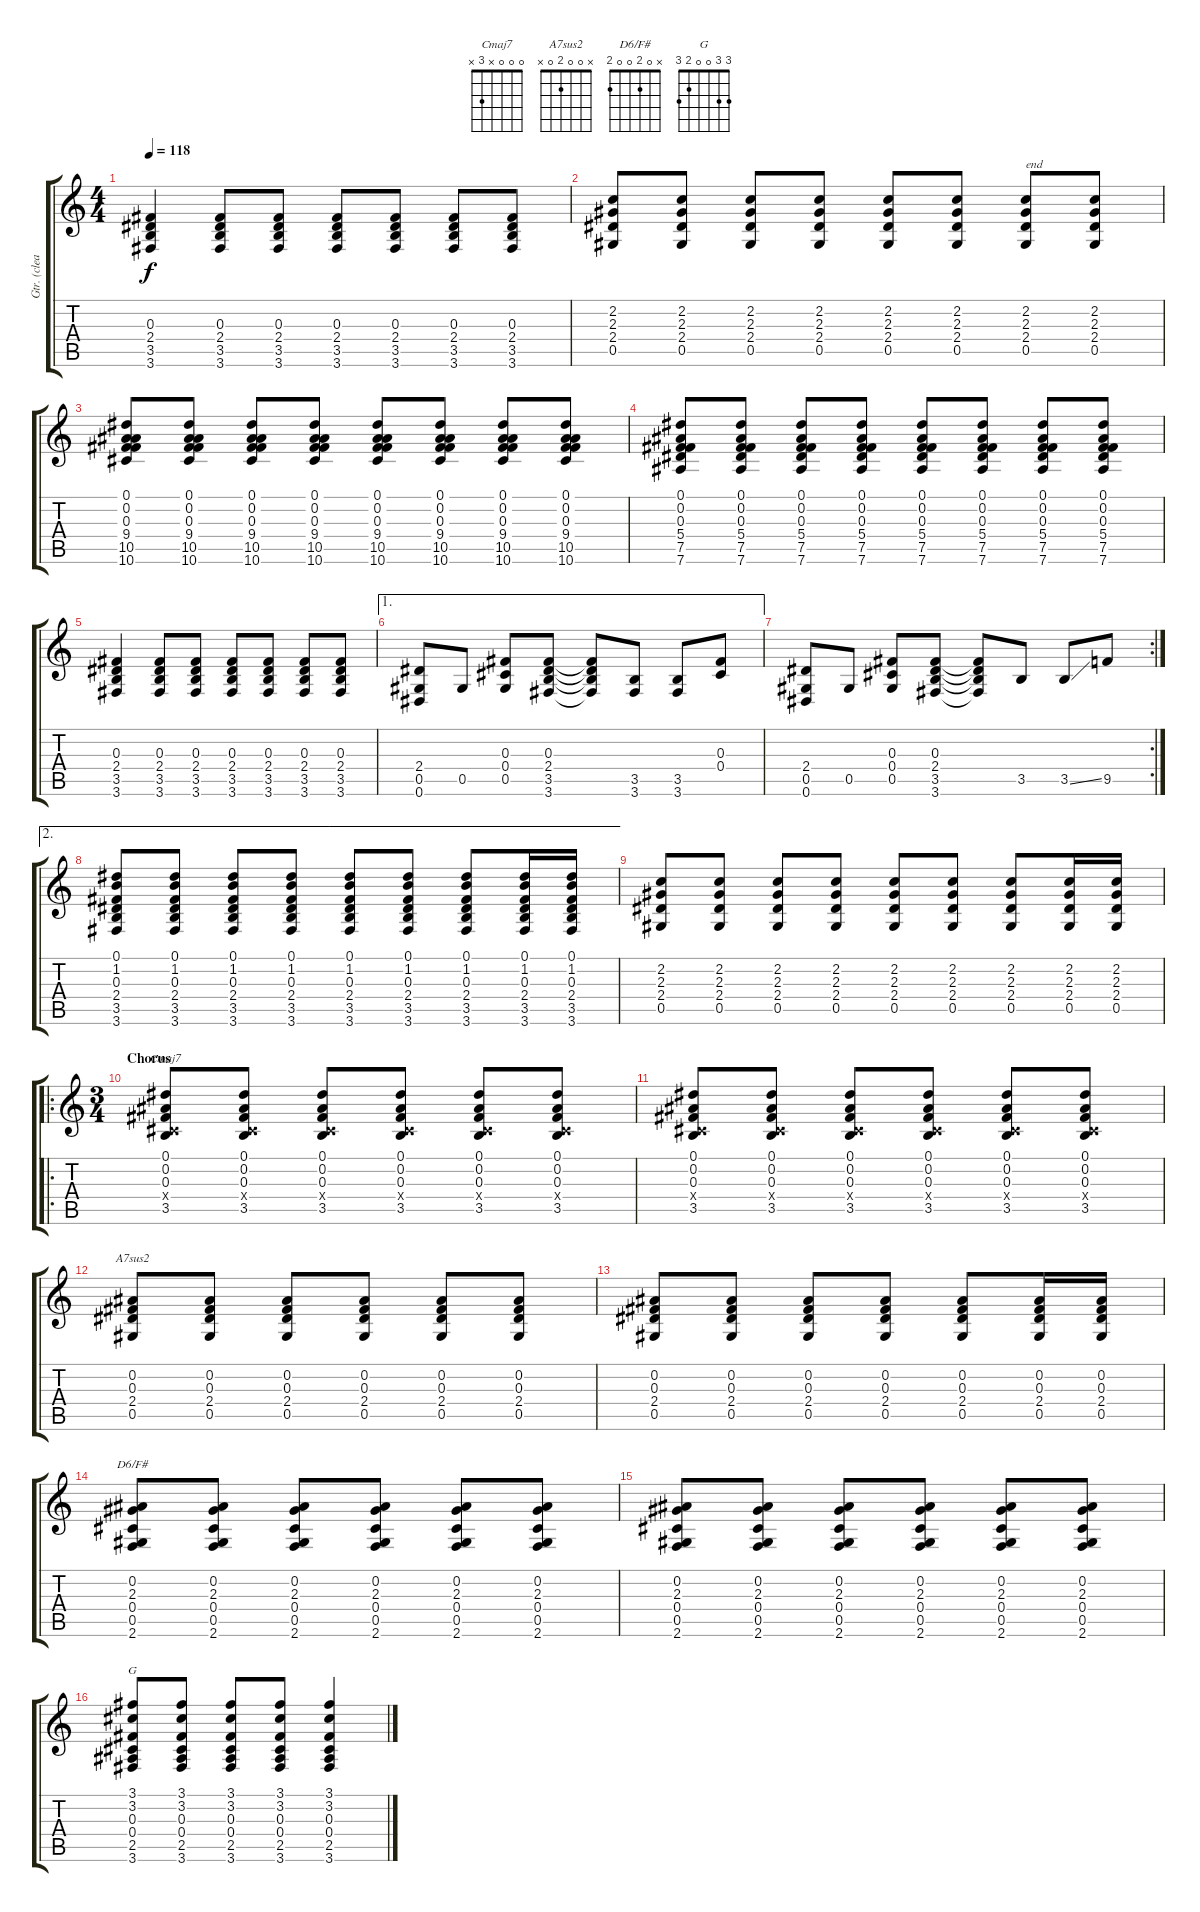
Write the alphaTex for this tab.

\track ("Gtr. (clean)" "Gtr. (clea") {instrument electricguitarclean}
\staff {score tabs}
\tuning (Eb4 Bb3 Gb3 Db3 Ab2 Eb2) {hide}
\chord ("Cmaj7" 0 0 0 x 3 x)
\chord ("A7sus2" x 0 0 2 0 x)
\chord ("D6/F#" x 0 2 0 0 2)
\chord ("G" 3 3 0 0 2 3)
\ts (4 4)
\tempo 118
\clef g2
\ks c
(0.3 2.4 3.5 3.6).4{dy f} (0.3 2.4 3.5 3.6).8 (0.3 2.4 3.5 3.6).8 (0.3 2.4 3.5 3.6).8 (0.3 2.4 3.5 3.6).8 (0.3 2.4 3.5 3.6).8 (0.3 2.4 3.5 3.6).8 |
(2.2 2.3 2.4 0.5).8 (2.2 2.3 2.4 0.5).8 (2.2 2.3 2.4 0.5).8 (2.2 2.3 2.4 0.5).8 (2.2 2.3 2.4 0.5).8 (2.2 2.3 2.4 0.5).8 (2.2 2.3 2.4 0.5).8{txt "end"} (2.2 2.3 2.4 0.5).8 |
(0.1 0.2 0.3 9.4 10.5 10.6).8 (0.1 0.2 0.3 9.4 10.5 10.6).8 (0.1 0.2 0.3 9.4 10.5 10.6).8 (0.1 0.2 0.3 9.4 10.5 10.6).8 (0.1 0.2 0.3 9.4 10.5 10.6).8 (0.1 0.2 0.3 9.4 10.5 10.6).8 (0.1 0.2 0.3 9.4 10.5 10.6).8 (0.1 0.2 0.3 9.4 10.5 10.6).8 |
(0.1 0.2 0.3 5.4 7.5 7.6).8 (0.1 0.2 0.3 5.4 7.5 7.6).8 (0.1 0.2 0.3 5.4 7.5 7.6).8 (0.1 0.2 0.3 5.4 7.5 7.6).8 (0.1 0.2 0.3 5.4 7.5 7.6).8 (0.1 0.2 0.3 5.4 7.5 7.6).8 (0.1 0.2 0.3 5.4 7.5 7.6).8 (0.1 0.2 0.3 5.4 7.5 7.6).8 |
(0.3 2.4 3.5 3.6).4 (0.3 2.4 3.5 3.6).8 (0.3 2.4 3.5 3.6).8 (0.3 2.4 3.5 3.6).8 (0.3 2.4 3.5 3.6).8 (0.3 2.4 3.5 3.6).8 (0.3 2.4 3.5 3.6).8 |
\ae 1
(2.4 0.5 0.6).8 0.5.8 (0.3 0.4 0.5).8 (0.3 2.4 3.5 3.6).8 (0.3{t} 2.4{t} 3.5{t} 3.6{t}).8 (3.5 3.6).8 (3.5 3.6).8 (0.3 0.4).8 |
\rc 2
(2.4 0.5 0.6).8 0.5.8 (0.3 0.4 0.5).8 (0.3 2.4 3.5 3.6).8 (0.3{t} 2.4{t} 3.5{t} 3.6{t}).8 3.5.8 3.5{ss}.8 9.5.8 |
\ae 2
(0.1 1.2 0.3 2.4 3.5 3.6).8 (0.1 1.2 0.3 2.4 3.5 3.6).8 (0.1 1.2 0.3 2.4 3.5 3.6).8 (0.1 1.2 0.3 2.4 3.5 3.6).8 (0.1 1.2 0.3 2.4 3.5 3.6).8 (0.1 1.2 0.3 2.4 3.5 3.6).8 (0.1 1.2 0.3 2.4 3.5 3.6).8 (0.1 1.2 0.3 2.4 3.5 3.6).16 (0.1 1.2 0.3 2.4 3.5 3.6).16 |
(2.2 2.3 2.4 0.5).8 (2.2 2.3 2.4 0.5).8 (2.2 2.3 2.4 0.5).8 (2.2 2.3 2.4 0.5).8 (2.2 2.3 2.4 0.5).8 (2.2 2.3 2.4 0.5).8 (2.2 2.3 2.4 0.5).8 (2.2 2.3 2.4 0.5).16 (2.2 2.3 2.4 0.5).16 |
\ro
\ts (3 4)
\section ("" "Chorus")
(0.1 0.2 0.3 0.4{x} 3.5).8{ch "Cmaj7"} (0.1 0.2 0.3 0.4{x} 3.5).8 (0.1 0.2 0.3 0.4{x} 3.5).8 (0.1 0.2 0.3 0.4{x} 3.5).8 (0.1 0.2 0.3 0.4{x} 3.5).8 (0.1 0.2 0.3 0.4{x} 3.5).8 |
(0.1 0.2 0.3 0.4{x} 3.5).8 (0.1 0.2 0.3 0.4{x} 3.5).8 (0.1 0.2 0.3 0.4{x} 3.5).8 (0.1 0.2 0.3 0.4{x} 3.5).8 (0.1 0.2 0.3 0.4{x} 3.5).8 (0.1 0.2 0.3 0.4{x} 3.5).8 |
(0.2 0.3 2.4 0.5).8{ch "A7sus2"} (0.2 0.3 2.4 0.5).8 (0.2 0.3 2.4 0.5).8 (0.2 0.3 2.4 0.5).8 (0.2 0.3 2.4 0.5).8 (0.2 0.3 2.4 0.5).8 |
(0.2 0.3 2.4 0.5).8 (0.2 0.3 2.4 0.5).8 (0.2 0.3 2.4 0.5).8 (0.2 0.3 2.4 0.5).8 (0.2 0.3 2.4 0.5).8 (0.2 0.3 2.4 0.5).16 (0.2 0.3 2.4 0.5).16 |
(0.2 2.3 0.4 0.5 2.6).8{ch "D6/F#"} (0.2 2.3 0.4 0.5 2.6).8 (0.2 2.3 0.4 0.5 2.6).8 (0.2 2.3 0.4 0.5 2.6).8 (0.2 2.3 0.4 0.5 2.6).8 (0.2 2.3 0.4 0.5 2.6).8 |
(0.2 2.3 0.4 0.5 2.6).8 (0.2 2.3 0.4 0.5 2.6).8 (0.2 2.3 0.4 0.5 2.6).8 (0.2 2.3 0.4 0.5 2.6).8 (0.2 2.3 0.4 0.5 2.6).8 (0.2 2.3 0.4 0.5 2.6).8 |
(3.1 3.2 0.3 0.4 2.5 3.6).8{ch "G"} (3.1 3.2 0.3 0.4 2.5 3.6).8 (3.1 3.2 0.3 0.4 2.5 3.6).8 (3.1 3.2 0.3 0.4 2.5 3.6).8 (3.1 3.2 0.3 0.4 2.5 3.6).4
